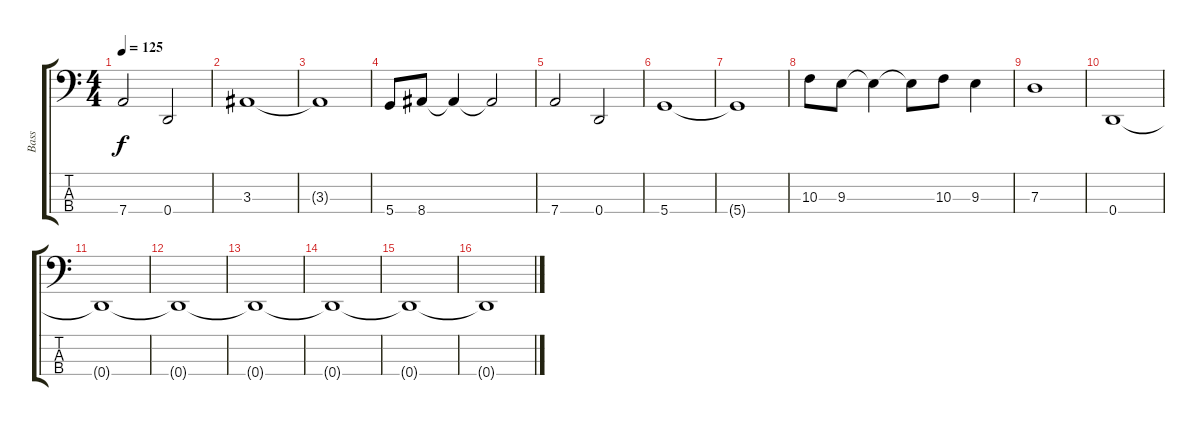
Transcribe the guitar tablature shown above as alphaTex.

\track ("Bass" "Bass") {instrument electricbassfinger}
\staff {score tabs}
\tuning (F2 C2 G1 D1) {hide}
\ts (4 4)
\tempo 125
\clef f4
\ks c
7.4.2{dy f} 0.4.2 |
3.3.1 |
3.3{t}.1 |
5.4.8 8.4.8 8.4{t}.4 8.4{t}.2 |
7.4.2 0.4.2 |
5.4.1 |
5.4{t}.1 |
10.3.8 9.3.8 9.3{t}.4 9.3{t}.8 10.3.8 9.3.4 |
7.3.1 |
0.4.1 |
0.4{t}.1 |
0.4{t}.1 |
0.4{t}.1 |
0.4{t}.1 |
0.4{t}.1 |
0.4{t}.1
